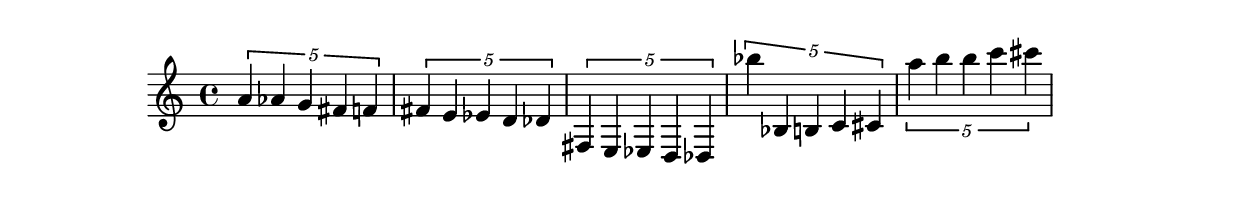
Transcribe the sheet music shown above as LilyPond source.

\header {

    texidoc = "Tuplet brackets stay clear of the staff. The
slope is determined by the graphical characteristic of the notes, but
if the musical pattern does not follow graphical slope, then the
bracket is horizontal

The bracket direction is determined by the dominating stem direction.
 
"

}


\version "2.3.17"

\score {
     \relative c' {
	\times 4/5 { a'4 as g fis f }
	\times 4/5 { fis4 e es d des }
	\times 4/5 { fis,4 e es d des }
	\times 4/5 { bes'''4 bes,, b c cis }
	\times 4/5 { a''4 b b c cis }
    }
    \paper {
	raggedright = ##t 
    }
}

